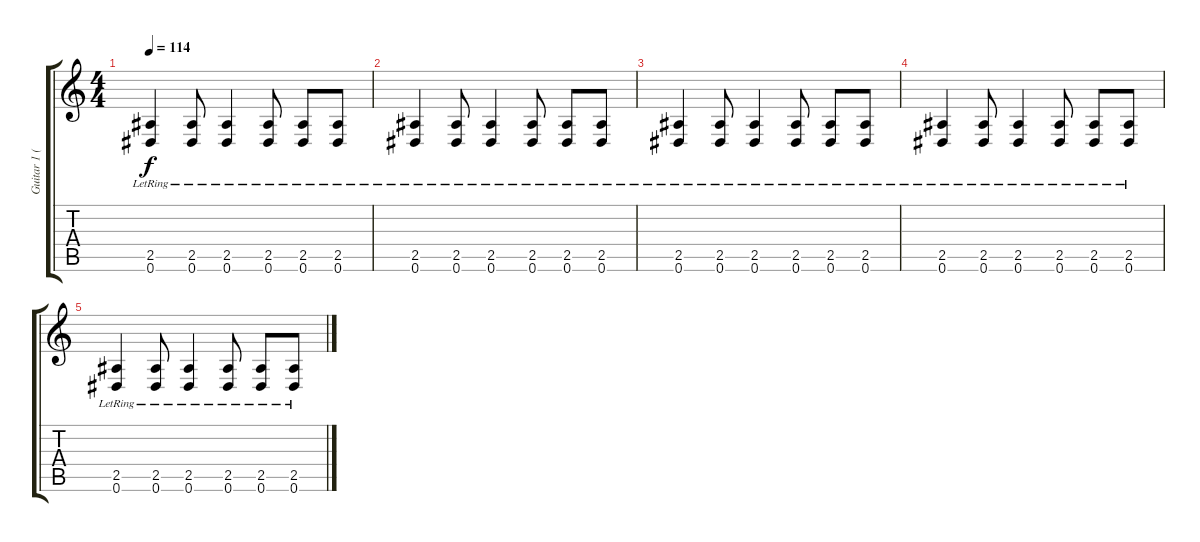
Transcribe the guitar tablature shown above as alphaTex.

\track ("Guitar 1 (Mild Overdrive)" "Guitar 1 (") {instrument electricguitarclean}
\staff {score tabs}
\tuning (Eb4 Bb3 G3 Db3 Ab2 Eb2) {hide}
\ts (4 4)
\tempo 114
\clef g2
\ks c
(2.5{lr} 0.6{lr}).4{dy f} (2.5{lr} 0.6{lr}).8 (2.5{lr} 0.6{lr}).4 (2.5{lr} 0.6{lr}).8 (2.5{lr} 0.6{lr}).8 (2.5{lr} 0.6{lr}).8 |
(2.5{lr} 0.6{lr}).4{volume 0} (2.5{lr} 0.6{lr}).8 (2.5{lr} 0.6{lr}).4 (2.5{lr} 0.6{lr}).8 (2.5{lr} 0.6{lr}).8 (2.5{lr} 0.6{lr}).8 |
(2.5{lr} 0.6{lr}).4 (2.5{lr} 0.6{lr}).8 (2.5{lr} 0.6{lr}).4 (2.5{lr} 0.6{lr}).8 (2.5{lr} 0.6{lr}).8 (2.5{lr} 0.6{lr}).8 |
(2.5{lr} 0.6{lr}).4 (2.5{lr} 0.6{lr}).8 (2.5{lr} 0.6{lr}).4 (2.5{lr} 0.6{lr}).8 (2.5{lr} 0.6{lr}).8 (2.5{lr} 0.6{lr}).8 |
(2.5{lr} 0.6{lr}).4 (2.5{lr} 0.6{lr}).8 (2.5{lr} 0.6{lr}).4 (2.5{lr} 0.6{lr}).8 (2.5{lr} 0.6{lr}).8 (2.5{lr} 0.6{lr}).8
